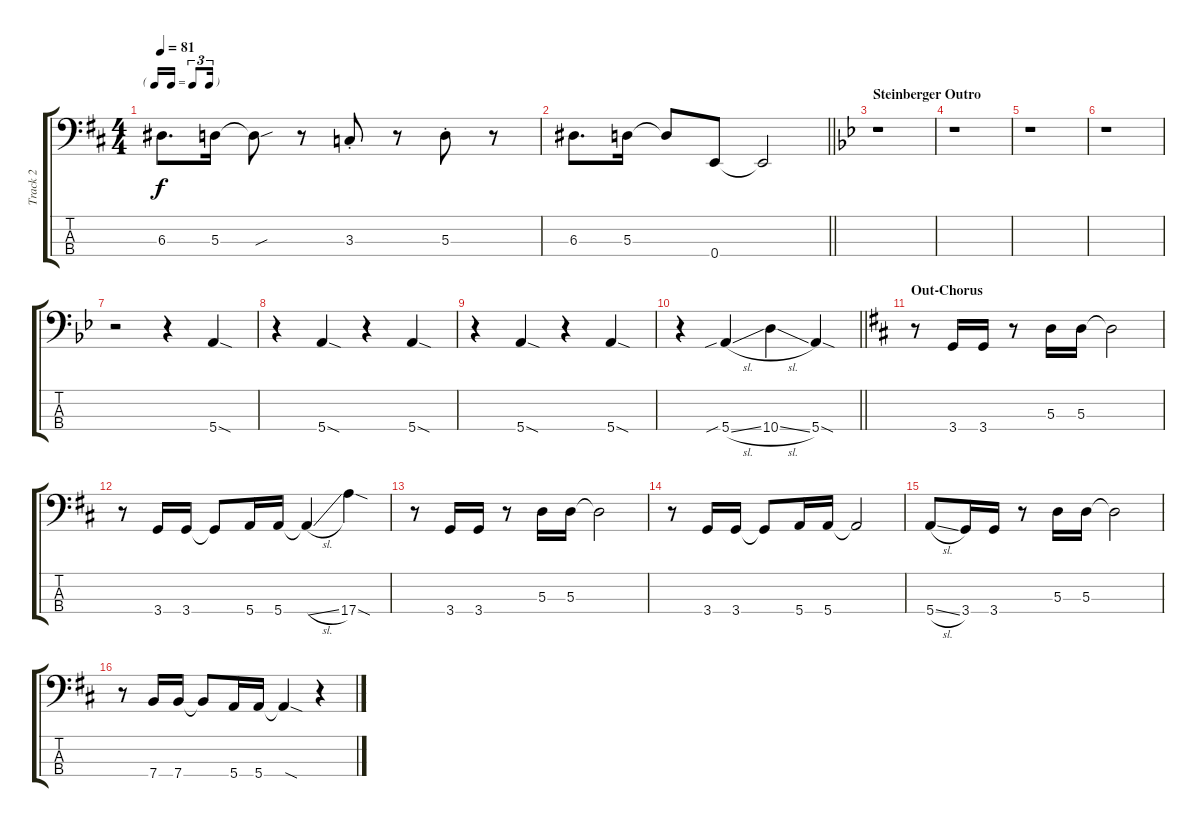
\track ("Track 2" "Track 2") {instrument electricbasspick}
\staff {score tabs}
\tuning (G2 D2 A1 E1) {hide}
\ts (4 4)
\tf triplet16th
\tempo 81
\clef f4
\ks d
6.3.8{d dy f} 5.3.16 5.3{sou t}.8 r.8 3.3{st}.8 r.8 5.3{st}.8 r.8 |
\barLineRight lightlight
6.3.8{d} 5.3.16 5.3{t}.8 0.4.8 0.4{t}.2 |
\section ("" "Steinberger Outro")
\ks gminor
r.1 |
r.1 |
r.1 |
r.1 |
r.2 r.4 5.4{sod}.4 |
r.4 5.4{sod}.4 r.4 5.4{sod}.4 |
r.4 5.4{sod}.4 r.4 5.4{sod}.4 |
\barLineRight lightlight
r.4 5.4{sib sl}.4 10.4{sl}.4 5.4{sod}.4 |
\section ("" "Out-Chorus")
\ks d
r.8 3.4.16 3.4.16 r.8 5.3.16 5.3.16 5.3{t}.2 |
r.8 3.4.16 3.4.16 3.4{t}.8 5.4.16 5.4.16 5.4{sl t}.4 17.4{sod}.4 |
r.8 3.4.16 3.4.16 r.8 5.3.16 5.3.16 5.3{t}.2 |
r.8 3.4.16 3.4.16 3.4{t}.8 5.4.16 5.4.16 5.4{t}.2 |
5.4{sl}.8 3.4.16 3.4.16 r.8 5.3.16 5.3.16 5.3{t}.2 |
r.8 7.4.16 7.4.16 7.4{t}.8 5.4.16 5.4.16 5.4{sod t}.4 r.4
